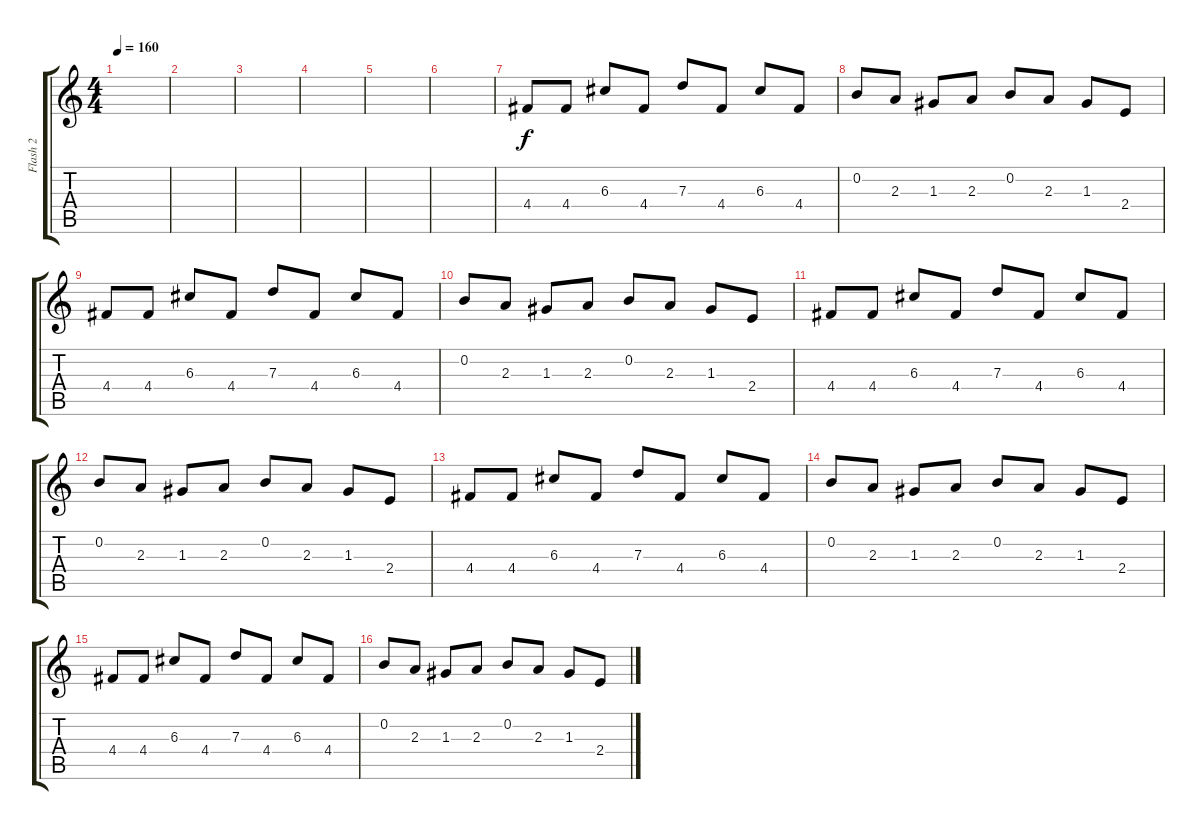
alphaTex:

\track ("Flash 2" "Flash 2") {instrument electricguitarclean}
\staff {score tabs}
\tuning (E4 B3 G3 D3 A2 E2) {hide}
\ts (4 4)
\tempo 160
\clef g2
\ks c
|
|
|
|
|
|
4.4.8 4.4.8 6.3.8 4.4.8 7.3.8 4.4.8 6.3.8 4.4.8 |
0.2.8 2.3.8 1.3.8 2.3.8 0.2.8 2.3.8 1.3.8 2.4.8 |
4.4.8 4.4.8 6.3.8 4.4.8 7.3.8 4.4.8 6.3.8 4.4.8 |
0.2.8 2.3.8 1.3.8 2.3.8 0.2.8 2.3.8 1.3.8 2.4.8 |
4.4.8 4.4.8 6.3.8 4.4.8 7.3.8 4.4.8 6.3.8 4.4.8 |
0.2.8 2.3.8 1.3.8 2.3.8 0.2.8 2.3.8 1.3.8 2.4.8 |
4.4.8 4.4.8 6.3.8 4.4.8 7.3.8 4.4.8 6.3.8 4.4.8 |
0.2.8 2.3.8 1.3.8 2.3.8 0.2.8 2.3.8 1.3.8 2.4.8 |
4.4.8 4.4.8 6.3.8 4.4.8 7.3.8 4.4.8 6.3.8 4.4.8 |
0.2.8 2.3.8 1.3.8 2.3.8 0.2.8 2.3.8 1.3.8 2.4.8
